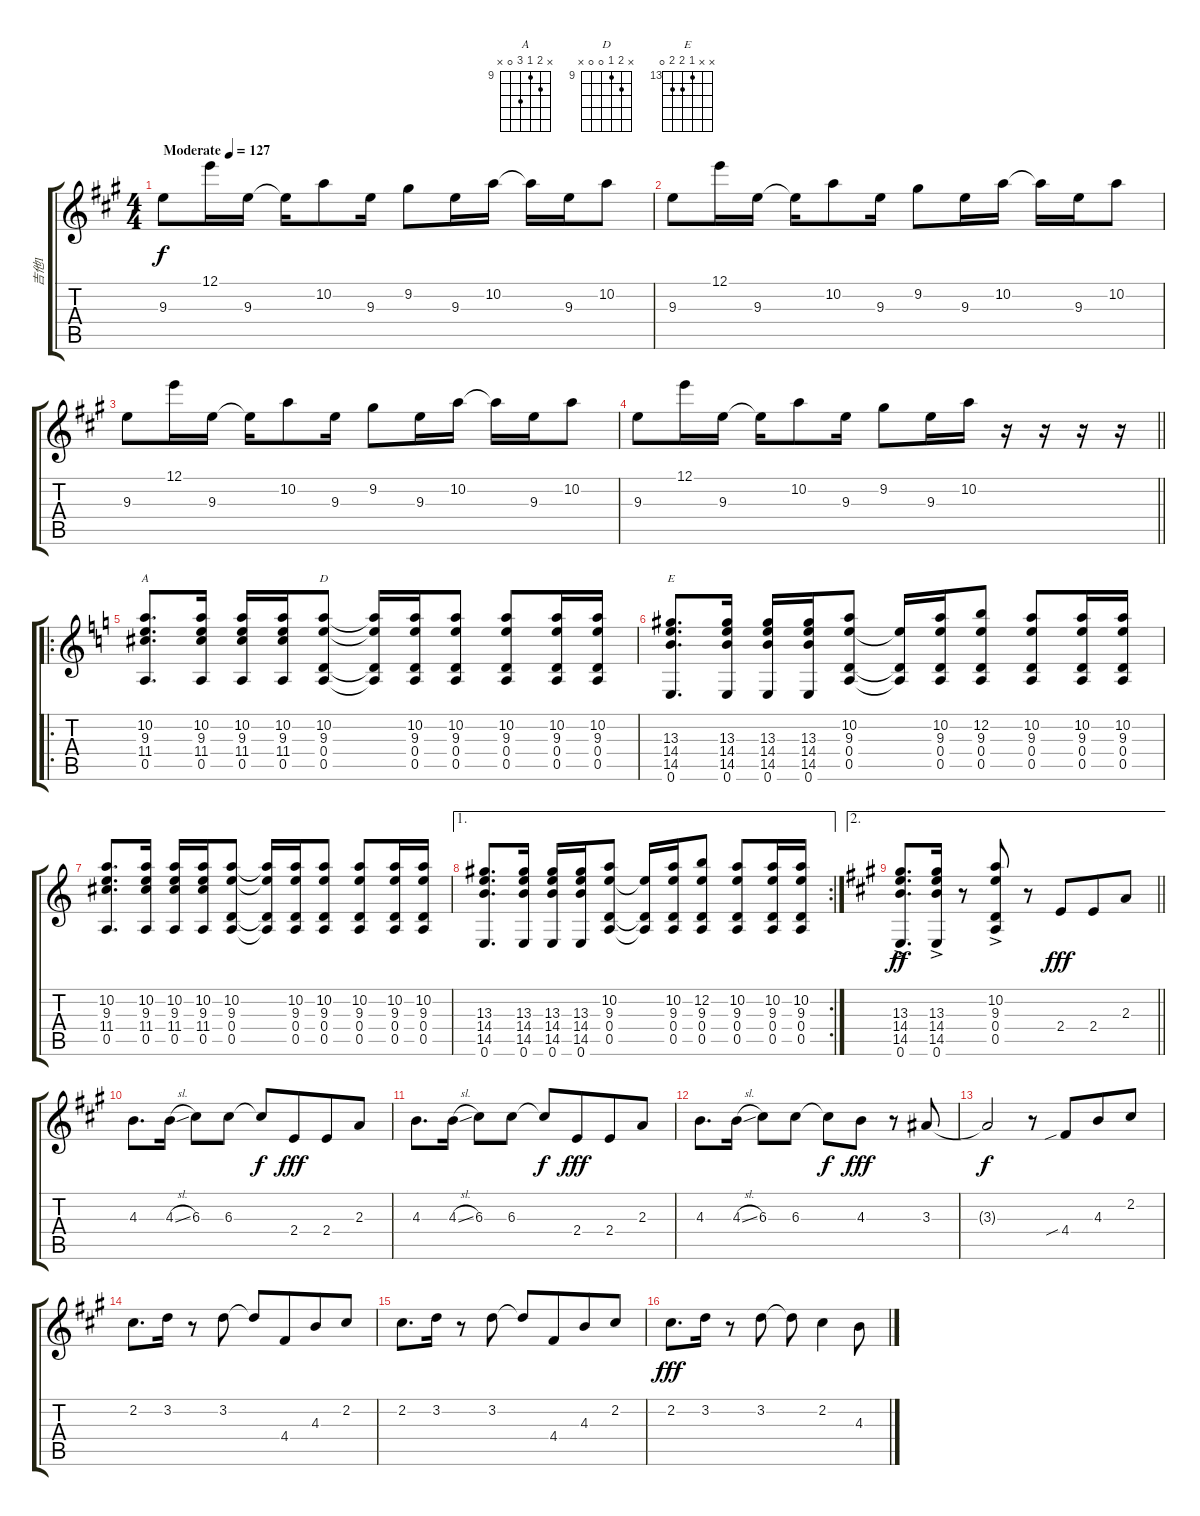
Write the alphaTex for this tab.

\track ("吉他1" "吉他1") {instrument acousticguitarsteel}
\staff {score tabs}
\tuning (E4 B3 G3 D3 A2 E2) {hide}
\chord ("A" x 10 9 11 0 x) {firstfret 9}
\chord ("D" x 10 9 0 0 x) {firstfret 9}
\chord ("E" x x 13 14 14 0) {firstfret 13}
\ts (4 4)
\tempo (127 "Moderate")
\clef g2
\ks a
9.3.8{dy f instrument acousticguitarsteel} 12.1.16{beam merge} 9.3.16 9.3{t}.16{beam merge} 10.2.8{beam merge} 9.3.16{beam split} 9.2.8{beam merge} 9.3.16{beam merge} 10.2.16{beam split} 10.2{t}.16{beam merge} 9.3.16{beam merge} 10.2.8 |
9.3.8 12.1.16{beam merge} 9.3.16 9.3{t}.16{beam merge} 10.2.8{beam merge} 9.3.16{beam split} 9.2.8{beam merge} 9.3.16{beam merge} 10.2.16{beam split} 10.2{t}.16{beam merge} 9.3.16{beam merge} 10.2.8 |
9.3.8 12.1.16{beam merge} 9.3.16 9.3{t}.16{beam merge} 10.2.8{beam merge} 9.3.16{beam split} 9.2.8{beam merge} 9.3.16{beam merge} 10.2.16{beam split} 10.2{t}.16{beam merge} 9.3.16{beam merge} 10.2.8 |
\barLineRight lightlight
9.3.8 12.1.16{beam merge} 9.3.16 9.3{t}.16{beam merge} 10.2.8{beam merge} 9.3.16 9.2.8 9.3.16{beam merge} 10.2.16 r.16 r.16 r.16 r.16 |
\ro
\ks c
(10.2 9.3 11.4 0.5).8{d ch "A"} (10.2 9.3 11.4 0.5).16 (10.2 9.3 11.4 0.5).16 (10.2 9.3 11.4 0.5).16 (10.2 9.3 0.4 0.5).8{ch "D"} (10.2{t} 9.3{t} 0.4{t} 0.5{t}).16 (10.2 9.3 0.4 0.5).16 (10.2 9.3 0.4 0.5).8 (10.2 9.3 0.4 0.5).8 (10.2 9.3 0.4 0.5).16 (10.2 9.3 0.4 0.5).16 |
(13.3 14.4 14.5 0.6).8{d ch "E"} (13.3 14.4 14.5 0.6).16 (13.3 14.4 14.5 0.6).16 (13.3 14.4 14.5 0.6).16 (10.2 9.3 0.4 0.5).8 (9.3{t} 0.4{t} 0.5{t}).16 (10.2 9.3 0.4 0.5).16 (12.2 9.3 0.4 0.5).8 (10.2 9.3 0.4 0.5).8 (10.2 9.3 0.4 0.5).16 (10.2 9.3 0.4 0.5).16 |
(10.2 9.3 11.4 0.5).8{d} (10.2 9.3 11.4 0.5).16 (10.2 9.3 11.4 0.5).16 (10.2 9.3 11.4 0.5).16 (10.2 9.3 0.4 0.5).8 (10.2{t} 9.3{t} 0.4{t} 0.5{t}).16 (10.2 9.3 0.4 0.5).16 (10.2 9.3 0.4 0.5).8 (10.2 9.3 0.4 0.5).8 (10.2 9.3 0.4 0.5).16 (10.2 9.3 0.4 0.5).16 |
\ae 1
\rc 2
(13.3 14.4 14.5 0.6).8{d} (13.3 14.4 14.5 0.6).16 (13.3 14.4 14.5 0.6).16 (13.3 14.4 14.5 0.6).16 (10.2 9.3 0.4 0.5).8 (9.3{t} 0.4{t} 0.5{t}).16 (10.2 9.3 0.4 0.5).16 (12.2 9.3 0.4 0.5).8 (10.2 9.3 0.4 0.5).8 (10.2 9.3 0.4 0.5).16 (10.2 9.3 0.4 0.5).16 |
\ae 2
\barLineRight lightlight
\ks a
(13.3{ac} 14.4{ac} 14.5{ac} 0.6{ac}).8{d dy ff} (13.3{ac} 14.4{ac} 14.5{ac} 0.6{ac}).16 r.8 (10.2{ac} 9.3{ac} 0.4{ac} 0.5{ac}).8 r.8 2.4.8{dy fff beam merge} 2.4.8 2.3.8 |
4.3.8{d} 4.3{sl}.16 6.3.8 6.3.8 6.3{t}.8{dy f} 2.4.8{dy fff beam merge} 2.4.8 2.3.8 |
4.3.8{d} 4.3{sl}.16 6.3.8 6.3.8 6.3{t}.8{dy f} 2.4.8{dy fff beam merge} 2.4.8 2.3.8 |
4.3.8{d} 4.3{sl}.16 6.3.8 6.3.8 6.3{t}.8{dy f} 4.3.8{dy fff} r.8 3.3.8 |
3.3{t}.2{dy f} r.8 4.4{sib}.8{beam merge} 4.3.8 2.2.8 |
2.2.8{d beam merge} 3.2.16 r.8 3.2.8 3.2{t}.8{beam merge} 4.4.8{beam merge} 4.3.8{beam merge} 2.2.8 |
2.2.8{d beam merge} 3.2.16 r.8 3.2.8 3.2{t}.8{beam merge} 4.4.8{beam merge} 4.3.8{beam merge} 2.2.8 |
2.2.8{d dy fff} 3.2.16 r.8 3.2.8 3.2{t}.8 2.2.4 4.3.8
